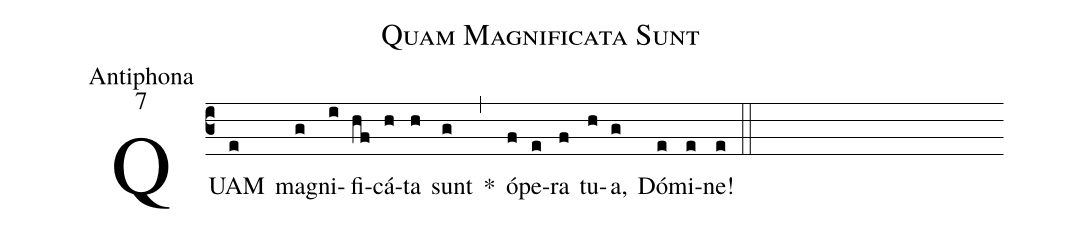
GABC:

name:Quam Magnificata Sunt;
office-part:Antiphona;
mode:7;
%%
(c3)QUAM(e) ma(g)gni(i)fi(hf)cá(h)ta(h) sunt(g) *(,) ó(f)pe(e)ra(f) tu(h)a,(g) Dó(e)mi(e)ne!(e) (::)
